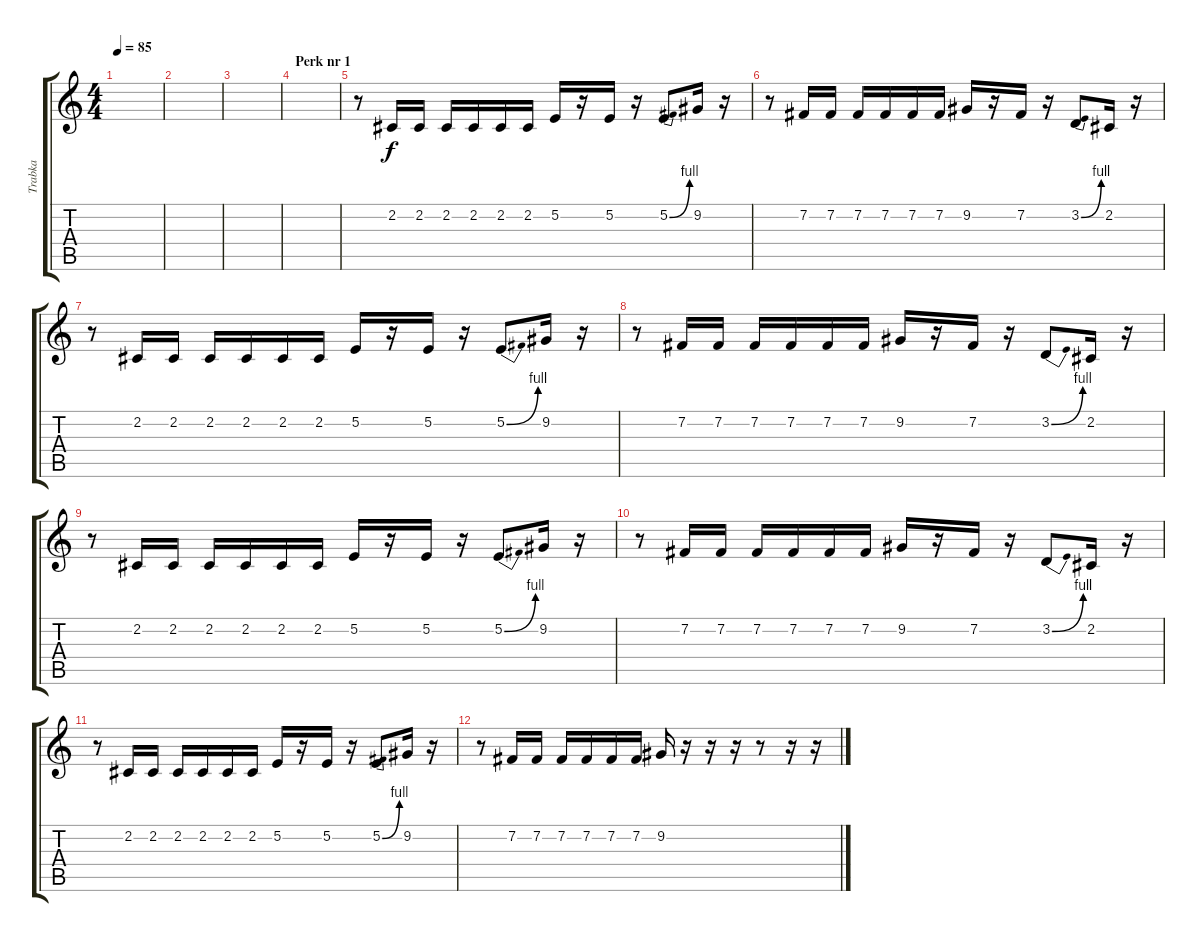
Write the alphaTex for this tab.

\track ("Trabka" "Trabka") {instrument trumpet}
\staff {score tabs}
\tuning (E4 B3 G3 D3 A2 E2) {hide}
\ts (4 4)
\tempo 85
\clef g2
\ks c
|
|
|
\section ("" "Perk nr 1")
|
r.8 2.2.16 2.2.16 2.2.16 2.2.16 2.2.16 2.2.16 5.2.16 r.16 5.2.16 r.16 5.2{be (bend 0 0 60 4)}.8 9.2.16 r.16 |
r.8 7.2.16 7.2.16 7.2.16 7.2.16 7.2.16 7.2.16 9.2.16 r.16 7.2.16 r.16 3.2{be (bend 0 0 60 4)}.8 2.2.16 r.16 |
r.8 2.2.16 2.2.16 2.2.16 2.2.16 2.2.16 2.2.16 5.2.16 r.16 5.2.16 r.16 5.2{be (bend 0 0 60 4)}.8 9.2.16 r.16 |
r.8 7.2.16 7.2.16 7.2.16 7.2.16 7.2.16 7.2.16 9.2.16 r.16 7.2.16 r.16 3.2{be (bend 0 0 60 4)}.8 2.2.16 r.16 |
r.8 2.2.16 2.2.16 2.2.16 2.2.16 2.2.16 2.2.16 5.2.16 r.16 5.2.16 r.16 5.2{be (bend 0 0 60 4)}.8 9.2.16 r.16 |
r.8 7.2.16 7.2.16 7.2.16 7.2.16 7.2.16 7.2.16 9.2.16 r.16 7.2.16 r.16 3.2{be (bend 0 0 60 4)}.8 2.2.16 r.16 |
r.8 2.2.16 2.2.16 2.2.16 2.2.16 2.2.16 2.2.16 5.2.16 r.16 5.2.16 r.16 5.2{be (bend 0 0 60 4)}.8 9.2.16 r.16 |
r.8 7.2.16 7.2.16 7.2.16 7.2.16 7.2.16 7.2.16 9.2.16 r.16 r.16 r.16 r.8 r.16 r.16
